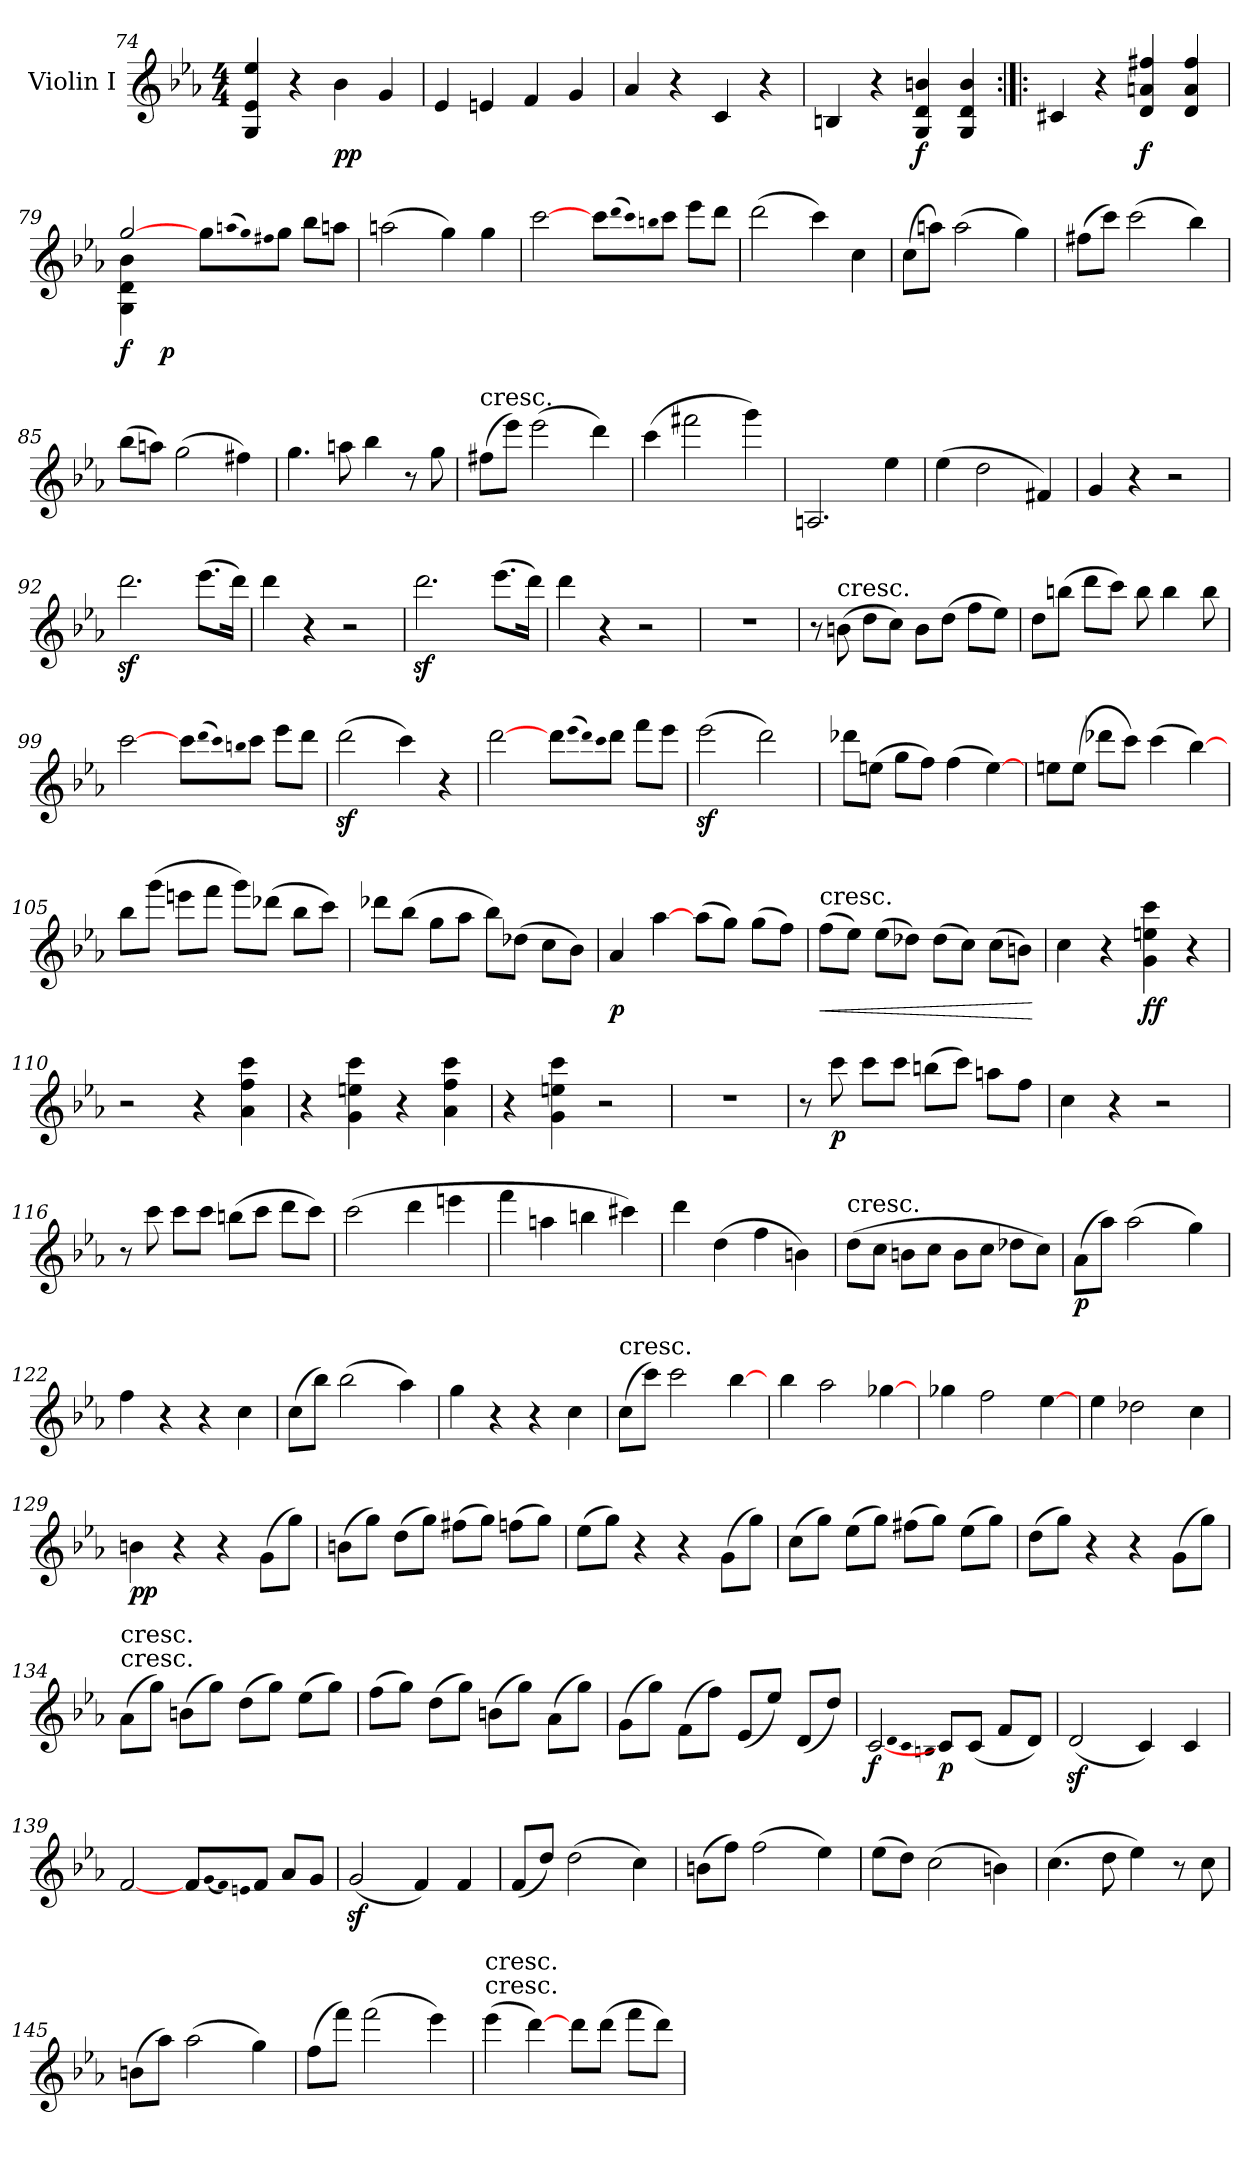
**kern	**dynam
*part1	*part1
*staff1	*staff1
*I"Violin I	*
*I'Vln	*
*clefG2	*
*k[b-e-a-]	*
*c:	*
*M4/4	*
=74	=74
4G 4e- 4ee-	.
4r	.
4b-	pp
4g	.
=75	=75
4e-	.
4en	.
4f	.
4g	.
=76	=76
4a-	.
4r	.
4c	.
4r	.
=77	=77
4Bn	.
4r	.
4G 4d 4bn	f
4G 4d 4b	.
=78:|!|:	=78:|!|:
4c#X	.
4r	.
4d 4an 4ff#X	f
4d 4a 4ff#	.
=79	=79
*^	*
[2gg	4G 4d 4b-	f
.	2.ryy	p
8gg\L	.	.
(qqaan	.	.
qqgg)	.	.
qqff#X	.	.
8gg\J	.	.
8bb-\L	.	.
8aan\J	.	.
*v	*v	*
=80	=80
(2aan	.
4gg)	.
4gg	.
=81	=81
[2ccc	.
8ccc\L	.
(qqddd	.
qqccc)	.
qqbbn	.
8ccc\J	.
8eee-\L	.
8ddd\J	.
=82	=82
(2ddd	.
4ccc)	.
4cc	.
=83	=83
(8cc\L	.
8aan\J)	.
(2aa	.
4gg)	.
=84	=84
(8ff#X\L	.
8ccc\J)	.
(2ccc	.
4bb-)	.
=85	=85
(8bb-\L	.
8aan\J)	.
(2gg	.
4ff#X)	.
=86	=86
4.gg	.
8aan	.
4bb-	.
8r	.
8gg	.
=87	=87
!LO:TX:a:t=cresc.	!
(8ff#X\L	.
8eee-\J)	.
(2eee-	.
4ddd)	.
=88	=88
(4ccc	.
2fff#X	.
4ggg)	.
=89	=89
2.An	.
4ee-	.
=90	=90
(4ee-	.
2dd	.
4f#X)	.
=91	=91
4g	.
4r	.
2r	.
=92	=92
2.dddz	.
(8.eee-\L	.
16ddd\Jk)	.
=93	=93
4ddd	.
4r	.
2r	.
=94	=94
2.dddz	.
(8.eee-\L	.
16ddd\Jk)	.
=95	=95
4ddd	.
4r	.
2r	.
=96	=96
1r	.
=97	=97
8r	.
!LO:TX:a:t=cresc.	!
(8bn	.
8dd\L	.
8cc\J)	.
8b\L	.
(8dd\J	.
8ff\L	.
8ee-\J)	.
=98	=98
8dd\L	.
(8bbn\J	.
8ddd\L	.
8ccc\J)	.
8bb	.
4bb	.
8bb	.
=99	=99
[2ccc	.
8ccc\L	.
(qqddd	.
qqccc)	.
qqbbn	.
8ccc\J	.
8eee-\L	.
8ddd\J	.
=100	=100
(2dddz	.
4ccc)	.
4r	.
=101	=101
[2ddd	.
8ddd\L	.
(qqeee-	.
qqddd)	.
qqccc	.
8ddd\J	.
8fff\L	.
8eee-\J	.
=102	=102
(2eee-z	.
2ddd)	.
=103	=103
8ddd-X\L	.
(8een\J	.
8gg\L	.
8ff\J)	.
(4ff	.
[4ee)	.
=104	=104
8een\L	.
(8ee\J	.
8ddd-X\L	.
8ccc\J)	.
(4ccc	.
[4bb-)	.
=105	=105
8bb-\L	.
(8ggg\J	.
8eeen\L	.
8fff\J	.
8ggg\L)	.
(8ddd-X\J	.
8bb-\L	.
8ccc\J)	.
=106	=106
8ddd-X\L	.
(8bb-\J	.
8gg\L	.
8aa-\J	.
8bb-\L)	.
(8dd-X\J	.
8cc\L	.
8b-\J)	.
=107	=107
4a-	p
[4aa-	.
(8aa-\L	.
8gg\J)	.
(8gg\L	.
8ff\J)	.
=108	=108
!LO:TX:a:t=cresc.	!
!	!LO:HP:b
(8ff\L	<
8ee-\J)	.
(8ee-\L	.
8dd-X\J)	.
(8dd-\L	.
8cc\J)	.
(8cc\L	.
8bn\J)	.
.	[
=109	=109
4cc	.
4r	.
4g 4een 4ccc	ff
4r	.
=110	=110
2r	.
4r	.
4a- 4ff 4ccc	.
=111	=111
4r	.
4g 4een 4ccc	.
4r	.
4a- 4ff 4ccc	.
=112	=112
4r	.
4g 4een 4ccc	.
2r	.
=113	=113
1r	.
=114	=114
8r	.
8ccc	p
8ccc\L	.
8ccc\J	.
(8bbn\L	.
8ccc\J)	.
8aan\L	.
8ff\J	.
=115	=115
4cc	.
4r	.
2r	.
=116	=116
8r	.
8ccc	.
8ccc\L	.
8ccc\J	.
(8bbn\L	.
8ccc\J	.
8ddd\L	.
8ccc\J)	.
=117	=117
(2ccc	.
4ddd	.
4eeen	.
=118	=118
4fff	.
4aan	.
4bbn	.
4ccc#X)	.
=119	=119
4ddd	.
(4dd	.
4ff	.
4bn)	.
=120	=120
!LO:TX:a:t=cresc.	!
(8dd\L	.
8cc\J	.
8bn\L	.
8cc\J	.
8b\L	.
8cc\J	.
8dd-X\L	.
8cc\J)	.
=121	=121
(8a-\L	p
8aa-\J)	.
(2aa-	.
4gg)	.
=122	=122
4ff	.
4r	.
4r	.
4cc	.
=123	=123
(8cc\L	.
8bb-\J)	.
(2bb-	.
4aa-)	.
=124	=124
4gg	.
4r	.
4r	.
4cc	.
=125	=125
!LO:TX:a:t=cresc.	!
(8cc\L	.
8ccc\J)	.
2ccc	.
[4bb-	.
=126	=126
4bb-	.
2aa-	.
[4gg-X	.
=127	=127
4gg-X	.
2ff	.
[4ee-	.
=128	=128
4ee-	.
2dd-X	.
4cc	.
=129	=129
4bn	pp
4r	.
4r	.
(8g\L	.
8gg\J)	.
=130	=130
(8bn\L	.
8gg\J)	.
(8dd\L	.
8gg\J)	.
(8ff#X\L	.
8gg\J)	.
(8ffn\L	.
8gg\J)	.
=131	=131
(8ee-\L	.
8gg\J)	.
4r	.
4r	.
(8g\L	.
8gg\J)	.
=132	=132
(8cc\L	.
8gg\J)	.
(8ee-\L	.
8gg\J)	.
(8ff#X\L	.
8gg\J)	.
(8ee-\L	.
8gg\J)	.
=133	=133
(8dd\L	.
8gg\J)	.
4r	.
4r	.
(8g\L	.
8gg\J)	.
=134	=134
!LO:TX:t=cresc.	!
!LO:TX:a:t=cresc.	!
(8a-\L	.
8gg\J)	.
(8bn\L	.
8gg\J)	.
(8dd\L	.
8gg\J)	.
(8ee-\L	.
8gg\J)	.
=135	=135
(8ff\L	.
8gg\J)	.
(8dd\L	.
8gg\J)	.
(8bn\L	.
8gg\J)	.
(8a-\L	.
8gg\J)	.
=136	=136
(8g\L	.
8gg\J)	.
(8f\L	.
8ff\J)	.
(8e-/L	.
8ee-/J)	.
(8d/L	.
8dd/J)	.
=137	=137
[2c	f
qqd	.
qqc	.
qqBn	.
8c/L	p
(8c/J	.
8f/L	.
8d/J)	.
=138	=138
(2dz	.
4c)	.
4c	.
=139	=139
[2f	.
8f/L	.
(qqg	.
qqf)	.
qqen	.
8f/J	.
8a-/L	.
8g/J	.
=140	=140
(2gz	.
4f)	.
4f	.
=141	=141
(8f/L	.
8dd/J)	.
(2dd	.
4cc)	.
=142	=142
(8bn\L	.
8ff\J)	.
(2ff	.
4ee-)	.
=143	=143
(8ee-\L	.
8dd\J)	.
(2cc	.
4bn)	.
=144	=144
(4.cc	.
8dd	.
4ee-)	.
8r	.
8cc	.
=145	=145
(8bn\L	.
8aa-\J)	.
(2aa-	.
4gg)	.
=146	=146
(8ff\L	.
8fff\J)	.
(2fff	.
4eee-)	.
=147	=147
!LO:TX:t=cresc.	!
!LO:TX:a:t=cresc.	!
(4eee-	.
[4ddd)	.
8ddd\L	.
(8ddd\J	.
8fff\L	.
8ddd\J)	.
=	=
*-	*-
